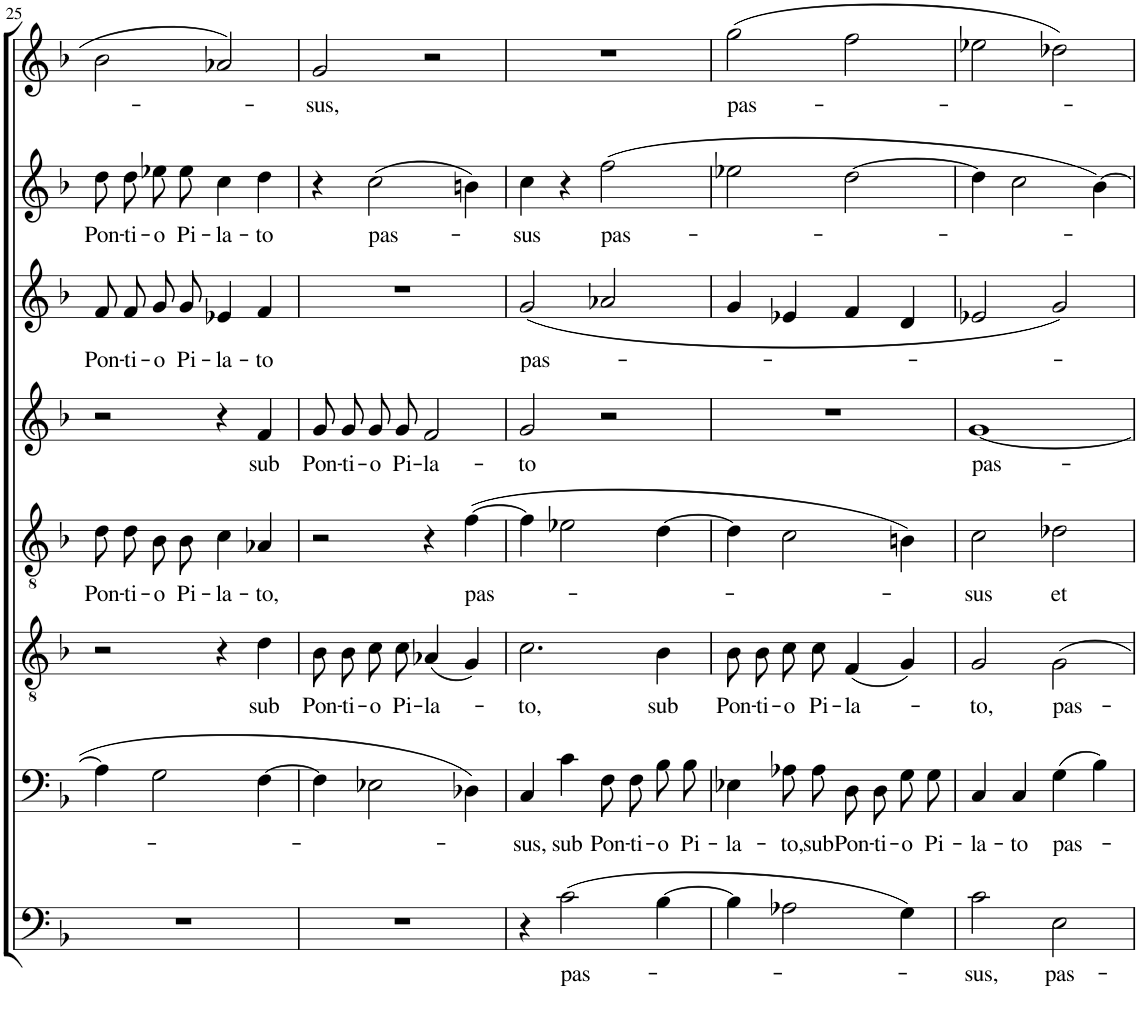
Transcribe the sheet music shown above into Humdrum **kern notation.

**kern	**text	**kern	**text	**kern	**text	**kern	**text	**kern	**text	**kern	**text	**kern	**text	**kern	**text
*part8	*part8	*part7	*part7	*part6	*part6	*part5	*part5	*part4	*part4	*part3	*part3	*part2	*part2	*part1	*part1
*staff8	*staff8	*staff7	*staff7	*staff6	*staff6	*staff5	*staff5	*staff4	*staff4	*staff3	*staff3	*staff2	*staff2	*staff1	*staff1
*I"Bassi II	*	*I"Bassi I	*	*I"Tenori II	*	*I"Tenori I	*	*I"Contralti II	*	*I"Contralti I	*	*I"Soprani II	*	*I"Soprani I	*
!!LO:PB:g=z
*clefF4	*	*clefF4	*	*clefGv2	*	*clefGv2	*	*clefG2	*	*clefG2	*	*clefG2	*	*clefG2	*
*k[b-]	*	*k[b-]	*	*k[b-]	*	*k[b-]	*	*k[b-]	*	*k[b-]	*	*k[b-]	*	*k[b-]	*
*F:	*	*F:	*	*F:	*	*F:	*	*F:	*	*F:	*	*F:	*	*F:	*
*M2/2	*	*M2/2	*	*M2/2	*	*M2/2	*	*M2/2	*	*M2/2	*	*M2/2	*	*M2/2	*
*met(c|)	*	*met(c|)	*	*met(c|)	*	*met(c|)	*	*met(c|)	*	*met(c|)	*	*met(c|)	*	*met(c|)	*
=25	=25	=25	=25	=25	=25	=25	=25	=25	=25	=25	=25	=25	=25	=25	=25
!	!	!	!	!	!	!	!LO:LY:b	!	!	!	!LO:LY:b	!	!LO:LY:b	!	!
1r	.	4A-\]	.	2r	.	8d\L	Pon-	2r	.	8f/L	Pon-	8dd\L	Pon-	2b-\	.
!	!	!	!	!	!	!	!LO:LY:b	!	!	!	!LO:LY:b	!	!LO:LY:b	!	!
.	.	.	.	.	.	8d\	-ti-	.	.	8f/	-ti-	8dd\	-ti-	.	.
!	!	!	!	!	!	!	!LO:LY:b	!	!	!	!LO:LY:b	!	!LO:LY:b	!	!
.	.	2G\	.	.	.	8B-\	-o	.	.	8g/	-o	8ee-X\	-o	.	.
!	!	!	!	!	!	!	!LO:LY:b	!	!	!	!LO:LY:b	!	!LO:LY:b	!	!
.	.	.	.	.	.	8B-\J	Pi-	.	.	8g/J	Pi-	8ee-\J	Pi-	.	.
!	!	!	!	!	!	!	!LO:LY:b	!	!	!	!LO:LY:b	!	!LO:LY:b	!	!
.	.	.	.	4r	.	4c\	-la-	4r	.	4e-X/	-la-	4cc\	-la-	2a-X/	.
!	!	!	!	!	!LO:LY:b	!	!LO:LY:b	!	!LO:LY:b	!	!LO:LY:b	!	!LO:LY:b	!	!
.	.	[4F\	.	4d\	sub	4A-X/	-to,	4f/	sub	4f/	-to	4dd\	-to	.	.
=26	=26	=26	=26	=26	=26	=26	=26	=26	=26	=26	=26	=26	=26	=26	=26
!	!	!	!	!	!LO:LY:b	!	!	!	!LO:LY:b	!	!	!	!	!	!LO:LY:b
1r	.	4F\]	.	8B-\L	Pon-	2r	.	8g/L	Pon-	1r	.	4r	.	2g/	-sus,
!	!	!	!	!	!LO:LY:b	!	!	!	!LO:LY:b	!	!	!	!	!	!
.	.	.	.	8B-\	-ti-	.	.	8g/	-ti-	.	.	.	.	.	.
!	!	!	!	!	!LO:LY:b	!	!	!	!LO:LY:b	!	!	!	!LO:LY:b	!	!
.	.	2E-X\	.	8c\	-o	.	.	8g/	-o	.	.	(2cc\	pas-	.	.
!	!	!	!	!	!LO:LY:b	!	!	!	!LO:LY:b	!	!	!	!	!	!
.	.	.	.	8c\J	Pi-	.	.	8g/J	Pi-	.	.	.	.	.	.
!	!	!	!	!	!LO:LY:b	!	!	!	!LO:LY:b	!	!	!	!	!	!
.	.	.	.	(4A-X/	-la-	4r	.	2f/	-la-	.	.	.	.	2r	.
!	!	!	!	!	!	!	!LO:LY:b	!	!	!	!	!	!	!	!
.	.	4D-X\	.	4G/)	.	([4f\	pas-	.	.	.	.	4bn\)	.	.	.
=27	=27	=27	=27	=27	=27	=27	=27	=27	=27	=27	=27	=27	=27	=27	=27
!	!	!	!LO:LY:b	!	!LO:LY:b	!	!	!	!LO:LY:b	!	!LO:LY:b	!	!LO:LY:b	!	!
4r	.	4C/	-sus,	2.c\	-to,	4f\]	.	2g/	-to	(2g/	pas-	4cc\	-sus	1r	.
!	!LO:LY:b	!	!LO:LY:b	!	!	!	!	!	!	!	!	!	!	!	!
(2c\	pas-	4c\	sub	.	.	2e-X\	.	.	.	.	.	4r	.	.	.
!	!	!	!LO:LY:b	!	!	!	!	!	!	!	!	!	!LO:LY:b	!	!
.	.	8F\L	Pon-	.	.	.	.	2r	.	2a-X/	.	(2ff\	pas-	.	.
!	!	!	!LO:LY:b	!	!	!	!	!	!	!	!	!	!	!	!
.	.	8F\	-ti-	.	.	.	.	.	.	.	.	.	.	.	.
!	!	!	!LO:LY:b	!	!LO:LY:b	!	!	!	!	!	!	!	!	!	!
[4B-\	.	8B-\	-o	4B-\	sub	[4d\	.	.	.	.	.	.	.	.	.
!	!	!	!LO:LY:b	!	!	!	!	!	!	!	!	!	!	!	!
.	.	8B-\J	Pi-	.	.	.	.	.	.	.	.	.	.	.	.
=28	=28	=28	=28	=28	=28	=28	=28	=28	=28	=28	=28	=28	=28	=28	=28
!	!	!	!LO:LY:b	!	!LO:LY:b	!	!	!	!	!	!	!	!	!	!LO:LY:b
4B-\]	.	4E-X\	-la-	8B-\L	Pon-	4d\]	.	1r	.	4g/	.	2ee-X\	.	(2gg\	pas-
!	!	!	!	!	!LO:LY:b	!	!	!	!	!	!	!	!	!	!
.	.	.	.	8B-\	-ti-	.	.	.	.	.	.	.	.	.	.
!	!	!	!LO:LY:b	!	!LO:LY:b	!	!	!	!	!	!	!	!	!	!
2A-X\	.	8A-X\L	-to,	8c\	-o	2c\	.	.	.	4e-X/	.	.	.	.	.
!	!	!	!LO:LY:b	!	!LO:LY:b	!	!	!	!	!	!	!	!	!	!
.	.	8A-\J	sub	8c\J	Pi-	.	.	.	.	.	.	.	.	.	.
!	!	!	!LO:LY:b	!	!LO:LY:b	!	!	!	!	!	!	!	!	!	!
.	.	8D\L	Pon-	(4F/	-la-	.	.	.	.	4f/	.	[2dd\	.	2ff\	.
!	!	!	!LO:LY:b	!	!	!	!	!	!	!	!	!	!	!	!
.	.	8D\	-ti-	.	.	.	.	.	.	.	.	.	.	.	.
!	!	!	!LO:LY:b	!	!	!	!	!	!	!	!	!	!	!	!
4G\)	.	8G\	-o	4G/)	.	4Bn\)	.	.	.	4d/	.	.	.	.	.
!	!	!	!LO:LY:b	!	!	!	!	!	!	!	!	!	!	!	!
.	.	8G\J	Pi-	.	.	.	.	.	.	.	.	.	.	.	.
=29	=29	=29	=29	=29	=29	=29	=29	=29	=29	=29	=29	=29	=29	=29	=29
!	!LO:LY:b	!	!LO:LY:b	!	!LO:LY:b	!	!LO:LY:b	!	!LO:LY:b	!	!	!	!	!	!
2c\	-sus,	4C/	-la-	2G/	-to,	2c\	-sus	[1g	pas-	2e-X/	.	4dd\]	.	2ee-X\	.
!	!	!	!LO:LY:b	!	!	!	!	!	!	!	!	!	!	!	!
.	.	4C/	-to	.	.	.	.	.	.	.	.	2cc\	.	.	.
!	!LO:LY:b	!	!LO:LY:b	!	!LO:LY:b	!	!LO:LY:b	!	!	!	!	!	!	!	!
2E\	pas-	(4G\	pas-	2G\	pas-	2d-X\	et	.	.	2g/)	.	.	.	2dd-X\)	.
.	.	4B-\)	.	.	.	.	.	.	.	.	.	[4b-\)	.	.	.
=	=	=	=	=	=	=	=	=	=	=	=	=	=	=	=
*-	*-	*-	*-	*-	*-	*-	*-	*-	*-	*-	*-	*-	*-	*-	*-
